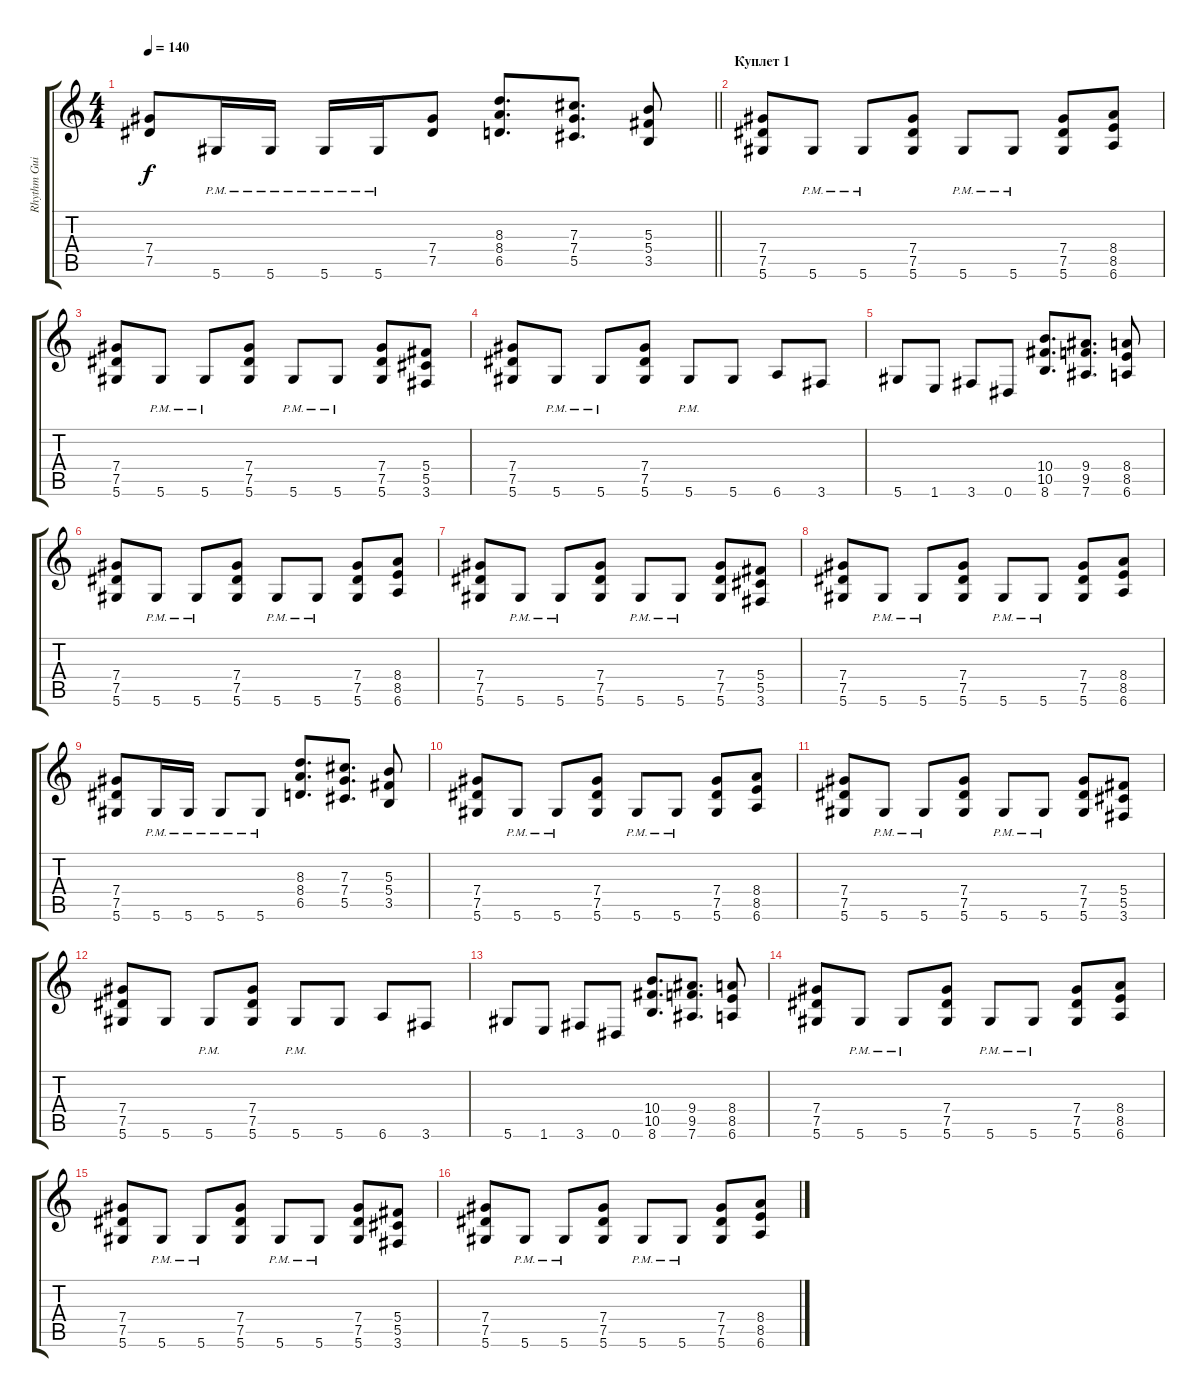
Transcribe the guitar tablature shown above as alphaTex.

\track ("Rhythm Guitar Right" "Rhythm Gui") {instrument distortionguitar}
\staff {score tabs}
\tuning (Eb4 Bb3 Gb3 Db3 Ab2 Eb2) {hide}
\ts (4 4)
\tempo 140
\clef g2
\barLineRight lightlight
\ks c
(7.4 7.5).8{dy f} 5.6{pm}.16 5.6{pm}.16 5.6{pm}.16 5.6{pm}.16 (7.4 7.5).8 (8.3 8.4 6.5).8{d} (7.3 7.4 5.5).8{d} (5.3 5.4 3.5).8 |
\section ("" "Куплет 1")
(7.4 7.5 5.6).8 5.6{pm}.8 5.6{pm}.8 (7.4 7.5 5.6).8 5.6{pm}.8 5.6{pm}.8 (7.4 7.5 5.6).8 (8.4 8.5 6.6).8 |
(7.4 7.5 5.6).8 5.6{pm}.8 5.6{pm}.8 (7.4 7.5 5.6).8 5.6{pm}.8 5.6{pm}.8 (7.4 7.5 5.6).8 (5.4 5.5 3.6).8 |
(7.4 7.5 5.6).8 5.6{pm}.8 5.6{pm}.8 (7.4 7.5 5.6).8 5.6{pm}.8 5.6.8 6.6.8 3.6.8 |
5.6.8 1.6.8 3.6.8 0.6.8 (10.4 10.5 8.6).8{d} (9.4 9.5 7.6).8{d} (8.4 8.5 6.6).8 |
(7.4 7.5 5.6).8 5.6{pm}.8 5.6{pm}.8 (7.4 7.5 5.6).8 5.6{pm}.8 5.6{pm}.8 (7.4 7.5 5.6).8 (8.4 8.5 6.6).8 |
(7.4 7.5 5.6).8 5.6{pm}.8 5.6{pm}.8 (7.4 7.5 5.6).8 5.6{pm}.8 5.6{pm}.8 (7.4 7.5 5.6).8 (5.4 5.5 3.6).8 |
(7.4 7.5 5.6).8 5.6{pm}.8 5.6{pm}.8 (7.4 7.5 5.6).8 5.6{pm}.8 5.6{pm}.8 (7.4 7.5 5.6).8 (8.4 8.5 6.6).8 |
(7.4 7.5 5.6).8 5.6{pm}.16 5.6{pm}.16 5.6{pm}.8 5.6{pm}.8 (8.3 8.4 6.5).8{d} (7.3 7.4 5.5).8{d} (5.3 5.4 3.5).8 |
(7.4 7.5 5.6).8 5.6{pm}.8 5.6{pm}.8 (7.4 7.5 5.6).8 5.6{pm}.8 5.6{pm}.8 (7.4 7.5 5.6).8 (8.4 8.5 6.6).8 |
(7.4 7.5 5.6).8 5.6{pm}.8 5.6{pm}.8 (7.4 7.5 5.6).8 5.6{pm}.8 5.6{pm}.8 (7.4 7.5 5.6).8 (5.4 5.5 3.6).8 |
(7.4 7.5 5.6).8 5.6.8 5.6{pm}.8 (7.4 7.5 5.6).8 5.6{pm}.8 5.6.8 6.6.8 3.6.8 |
5.6.8 1.6.8 3.6.8 0.6.8 (10.4 10.5 8.6).8{d} (9.4 9.5 7.6).8{d} (8.4 8.5 6.6).8 |
(7.4 7.5 5.6).8 5.6{pm}.8 5.6{pm}.8 (7.4 7.5 5.6).8 5.6{pm}.8 5.6{pm}.8 (7.4 7.5 5.6).8 (8.4 8.5 6.6).8 |
(7.4 7.5 5.6).8 5.6{pm}.8 5.6{pm}.8 (7.4 7.5 5.6).8 5.6{pm}.8 5.6{pm}.8 (7.4 7.5 5.6).8 (5.4 5.5 3.6).8 |
(7.4 7.5 5.6).8 5.6{pm}.8 5.6{pm}.8 (7.4 7.5 5.6).8 5.6{pm}.8 5.6{pm}.8 (7.4 7.5 5.6).8 (8.4 8.5 6.6).8
